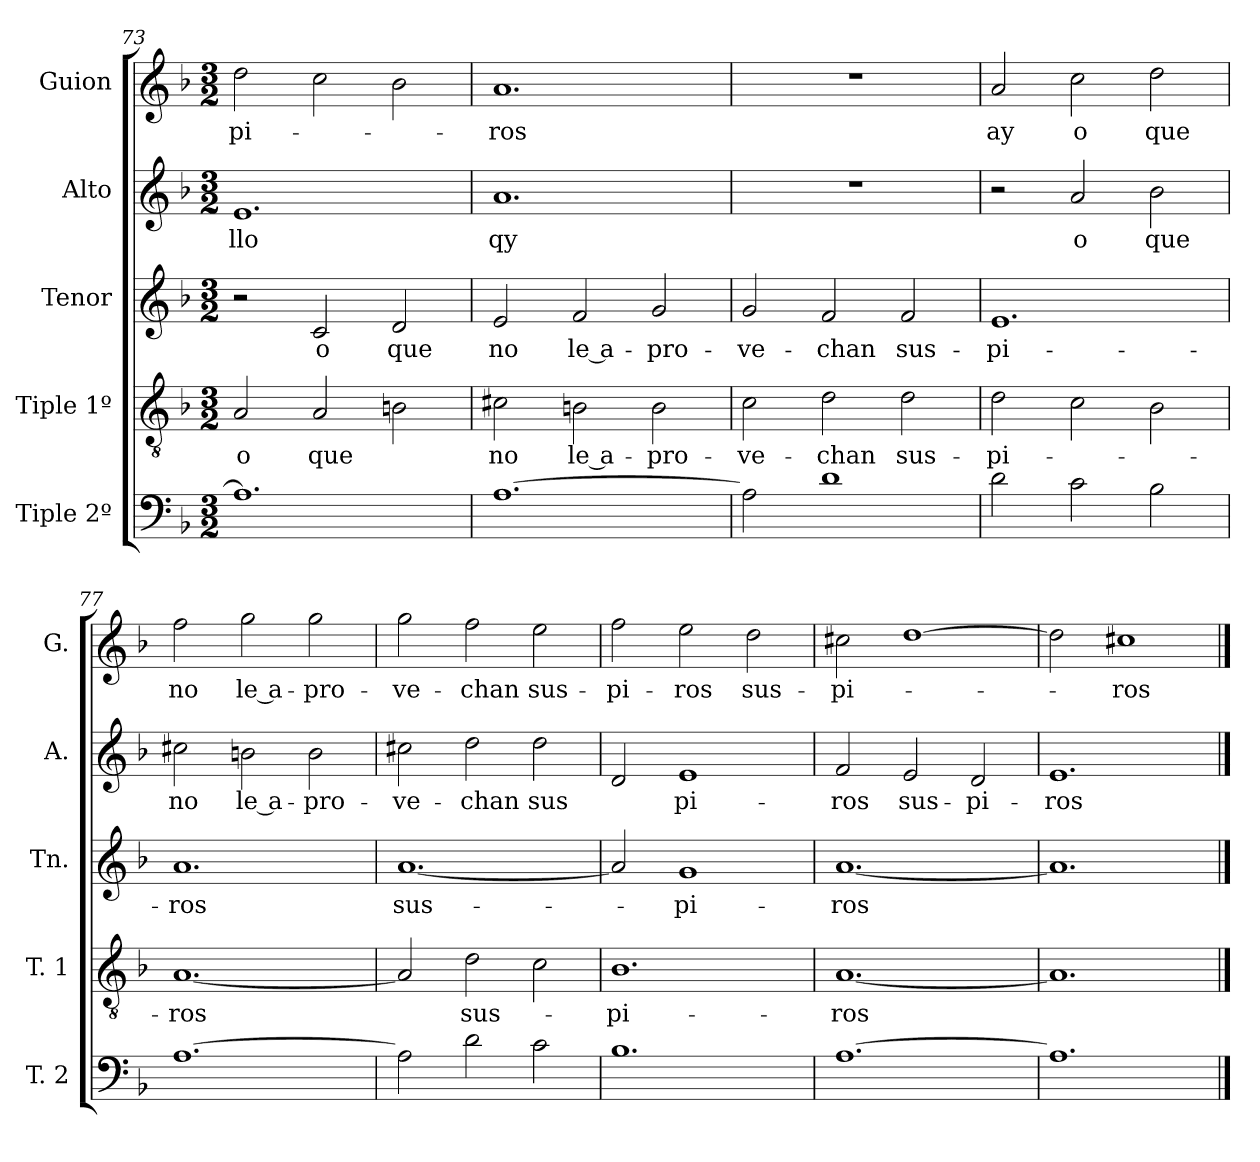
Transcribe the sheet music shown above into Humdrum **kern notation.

**kern	**kern	**text	**kern	**text	**kern	**text	**kern	**text
*part5	*part4	*part4	*part3	*part3	*part2	*part2	*part1	*part1
*staff5	*staff4	*staff4	*staff3	*staff3	*staff2	*staff2	*staff1	*staff1
*I"Tiple 2º	*I"Tiple 1º	*	*I"Tenor	*	*I"Alto	*	*I"Guion	*
*I'T. 2	*I'T. 1	*	*I'Tn.	*	*I'A.	*	*I'G.	*
*clefF4	*clefGv2	*	*clefG2	*	*clefG2	*	*clefG2	*
*k[b-]	*k[b-]	*	*k[b-]	*	*k[b-]	*	*k[b-]	*
*M3/2	*M3/2	*	*M3/2	*	*M3/2	*	*M3/2	*
=73	=73	=73	=73	=73	=73	=73	=73	=73
1.A]	2A	o	2r	.	1.e	-llo	2dd	-pi-
.	2A	que	2c	o	.	.	2cc	.
.	2Bn	.	2d	que	.	.	2b-	.
=74	=74	=74	=74	=74	=74	=74	=74	=74
[1.A	2c#X	no	2e	no	1.a	qy	1.a	-ros
.	2Bn	le a-	2f	le a-	.	.	.	.
.	2B	-pro-	2g	-pro-	.	.	.	.
=75	=75	=75	=75	=75	=75	=75	=75	=75
2A]	2c	-ve-	2g	-ve-	1.r	.	1.r	.
1d	2d	-chan	2f	-chan	.	.	.	.
.	2d	sus-	2f	sus-	.	.	.	.
=76	=76	=76	=76	=76	=76	=76	=76	=76
2d	2d	-pi-	1.e	-pi-	2r	.	2a	ay
2c	2c	.	.	.	2a	o	2cc	o
2B-	2B-	.	.	.	2b-	que	2dd	que
=77	=77	=77	=77	=77	=77	=77	=77	=77
[1.A	[1.A	-ros	1.a	-ros	2cc#X	no	2ff	no
.	.	.	.	.	2bn	le a-	2gg	le a-
.	.	.	.	.	2b	-pro-	2gg	-pro-
=78	=78	=78	=78	=78	=78	=78	=78	=78
2A]	2A]	.	[1.a	sus-	2cc#X	-ve-	2gg	-ve-
2d	2d	sus-	.	.	2dd	-chan	2ff	-chan
2c	2c	.	.	.	2dd	sus	2ee	sus-
=79	=79	=79	=79	=79	=79	=79	=79	=79
1.B-	1.B-	-pi-	2a]	.	2d	.	2ff	-pi-
.	.	.	1g	-pi-	1e	pi-	2ee	-ros
.	.	.	.	.	.	.	2dd	sus-
=80	=80	=80	=80	=80	=80	=80	=80	=80
[1.A	[1.A	-ros	[1.a	-ros	2f	-ros	2cc#X	-pi-
.	.	.	.	.	2e	sus-	[1dd	.
.	.	.	.	.	2d	-pi-	.	.
=81	=81	=81	=81	=81	=81	=81	=81	=81
1.A]	1.A]	.	1.a]	.	1.e	-ros	2dd]	.
.	.	.	.	.	.	.	1cc#X	-ros
==	==	==	==	==	==	==	==	==
*-	*-	*-	*-	*-	*-	*-	*-	*-
